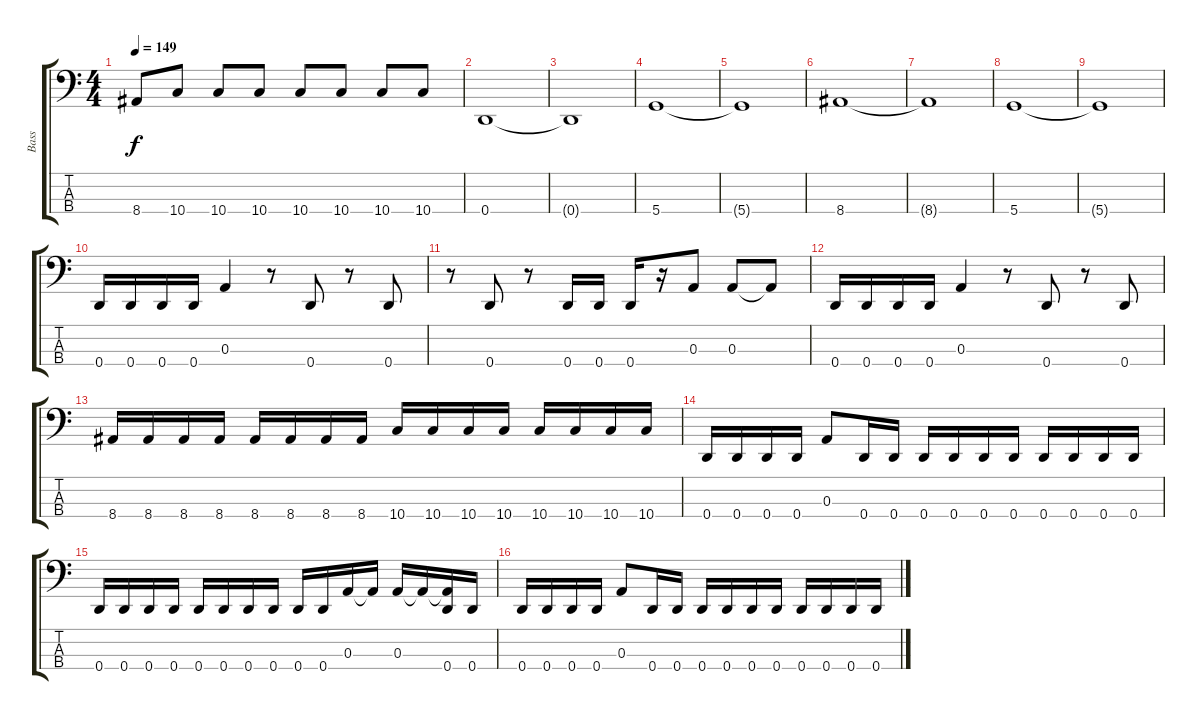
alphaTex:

\track ("Bass" "Bass") {instrument electricbassfinger}
\staff {score tabs}
\tuning (G2 D2 A1 D1) {hide}
\ts (4 4)
\tempo 149
\clef f4
\ks c
8.4{t}.8{dy f} 10.4.8 10.4.8 10.4.8 10.4.8 10.4.8 10.4.8 10.4.8 |
0.4.1 |
0.4{t}.1 |
5.4.1 |
5.4{t}.1 |
8.4.1 |
8.4{t}.1 |
5.4.1 |
5.4{t}.1 |
0.4.16 0.4.16 0.4.16 0.4.16 0.3.4 r.8 0.4.8 r.8 0.4.8 |
r.8 0.4.8 r.8 0.4.16 0.4.16 0.4.16 r.16 0.3.8 0.3.8 0.3{t}.8 |
0.4.16 0.4.16 0.4.16 0.4.16 0.3.4 r.8 0.4.8 r.8 0.4.8 |
8.4.16 8.4.16 8.4.16 8.4.16 8.4.16 8.4.16 8.4.16 8.4.16 10.4.16 10.4.16 10.4.16 10.4.16 10.4.16 10.4.16 10.4.16 10.4.16 |
0.4.16 0.4.16 0.4.16 0.4.16 0.3.8 0.4.16 0.4.16 0.4.16 0.4.16 0.4.16 0.4.16 0.4.16 0.4.16 0.4.16 0.4.16 |
0.4.16 0.4.16 0.4.16 0.4.16 0.4.16 0.4.16 0.4.16 0.4.16 0.4.16 0.4.16 0.3.16 0.3{t}.16 0.3.16 0.3{t}.16 (0.3{t} 0.4).16 0.4.16 |
0.4.16 0.4.16 0.4.16 0.4.16 0.3.8 0.4.16 0.4.16 0.4.16 0.4.16 0.4.16 0.4.16 0.4.16 0.4.16 0.4.16 0.4.16
